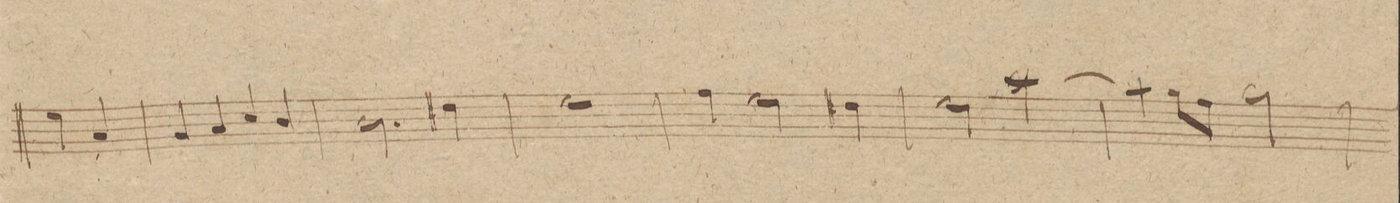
**kern	**dynam
*I"Oboi 1mo	*
*clefG2	*
*k[f#c#g#]	*
*met(c|)	*
*M2/2	*
4ee\	.
4a/	.
=276	=276
4g#/	.
4a/	.
4cc#/	.
4b/	.
=277	=277
2.b\	.
4dd#X\	.
=278	=278
1ee	.
=279	=279
4ff#\	.
2ee\	.
4dd#X\	.
=280	=280
2ee\	.
[2aa\	.
=281	=281
4aa\]	.
8gg#\L	.
8ff#\J	.
2gg#\	.
=282	=282
*-	*-
